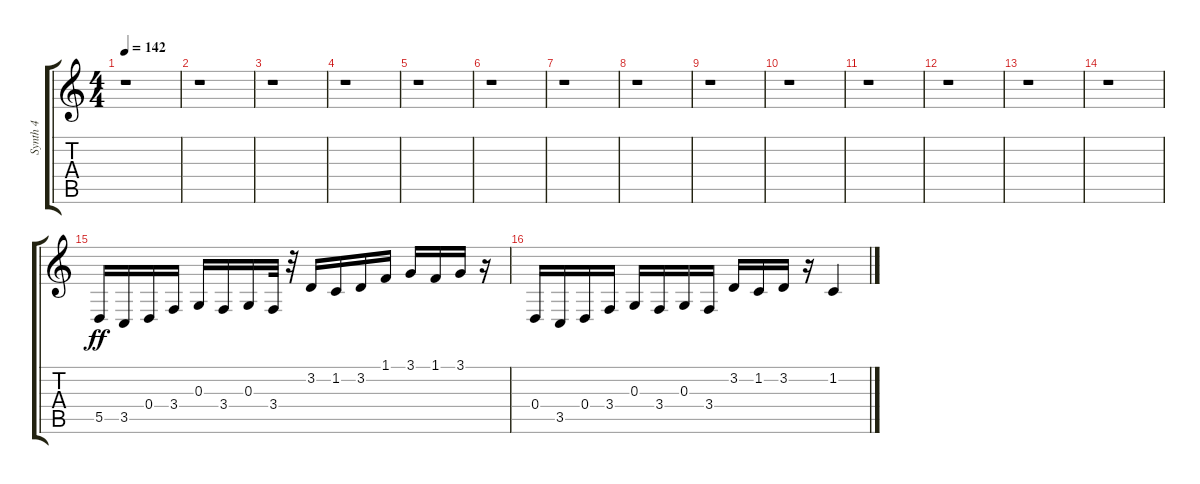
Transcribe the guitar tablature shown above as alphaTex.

\track ("Synth 4" "Synth 4") {instrument lead8bassandlead}
\staff {score tabs}
\tuning (E4 B3 G3 D3 A2 E2) {hide}
\ts (4 4)
\tempo 142
\clef g2
\ks c
r.1{dy ff} |
r.1 |
r.1 |
r.1 |
r.1 |
r.1 |
r.1 |
r.1 |
r.1 |
r.1 |
r.1 |
r.1 |
r.1 |
r.1 |
5.5.16 3.5.16 0.4.16 3.4.16 0.3.16 3.4.16 0.3.16 3.4.32 r.32 3.2.16 1.2.16 3.2.16 1.1.16 3.1.16 1.1.16 3.1.16 r.16 |
0.4.16 3.5.16 0.4.16 3.4.16 0.3.16 3.4.16 0.3.16 3.4.16 3.2.16 1.2.16 3.2.16 r.16 1.2.4
